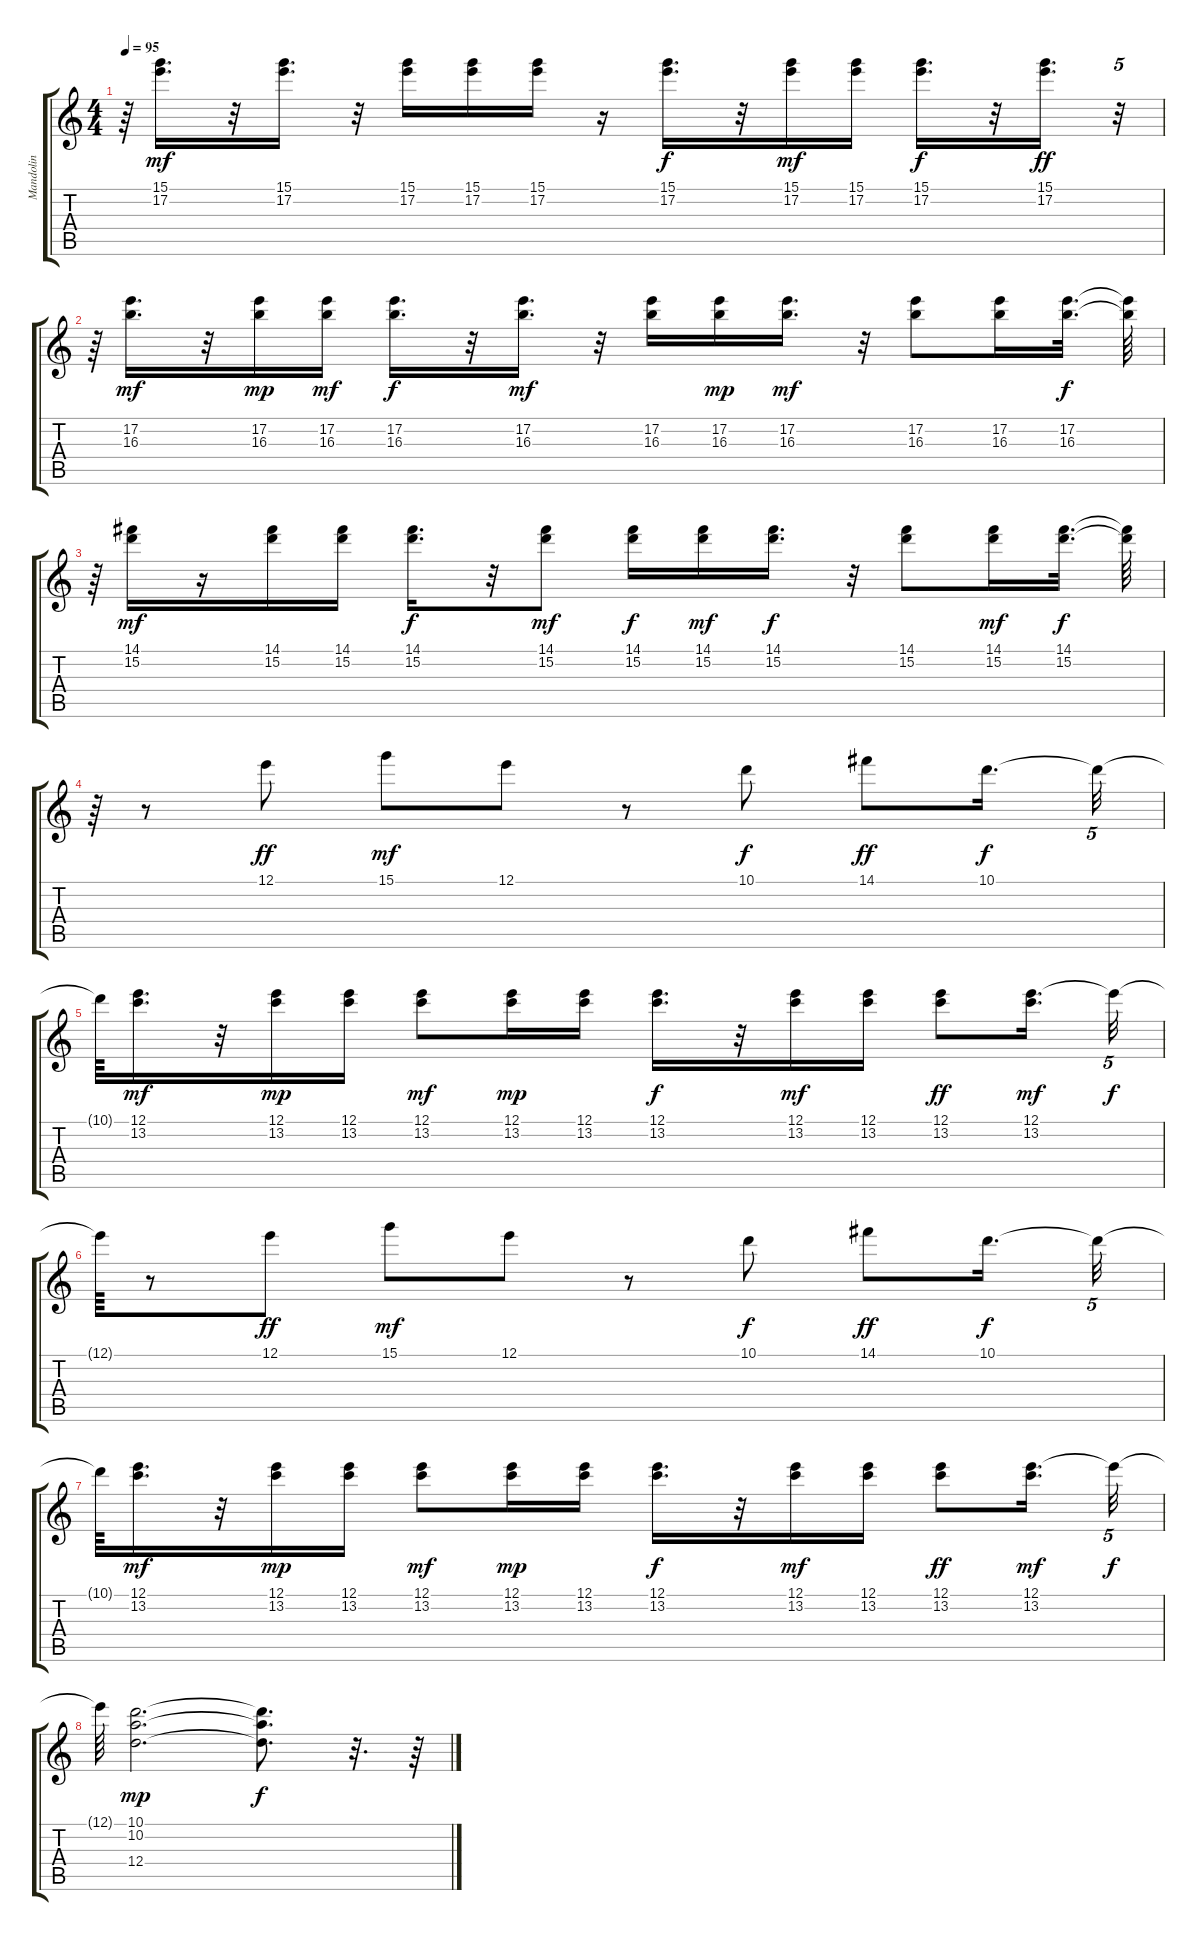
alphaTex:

\track ("Mandolin" "Mandolin") {instrument acousticguitarsteel}
\staff {score tabs}
\tuning (E4 B3 G3 D3 A2 E2) {hide}
\ts (4 4)
\tempo 95
\clef g2
\ks c
r.64{dy f} (15.1 17.2).16{d dy mf} r.32 (15.1 17.2).16{d} r.32 (15.1 17.2).16 (15.1 17.2).16 (15.1 17.2).16 r.16 (15.1 17.2).16{d dy f} r.32 (15.1 17.2).16{dy mf} (15.1 17.2).16 (15.1 17.2).16{d dy f} r.32 (15.1 17.2).16{d dy ff} r.32{tu (5 4)} |
r.64 (17.2 16.3).16{d dy mf} r.32 (17.2 16.3).16{dy mp} (17.2 16.3).16{dy mf} (17.2 16.3).16{d dy f} r.32 (17.2 16.3).16{d dy mf} r.32 (17.2 16.3).16 (17.2 16.3).16{dy mp} (17.2 16.3).16{d dy mf} r.32 (17.2 16.3).8 (17.2 16.3).16 (17.2 16.3).32{d dy f} (17.2{t} 16.3{t}).64 |
r.64 (14.1 15.2).16{dy mf} r.16 (14.1 15.2).16 (14.1 15.2).16 (14.1 15.2).16{d dy f} r.32 (14.1 15.2).8{dy mf} (14.1 15.2).16{dy f} (14.1 15.2).16{dy mf} (14.1 15.2).16{d dy f} r.32 (14.1 15.2).8 (14.1 15.2).16{dy mf} (14.1 15.2).32{d dy f} (14.1{t} 15.2{t}).64 |
r.64 r.8 12.1.8{dy ff} 15.1.8{dy mf} 12.1.8 r.8 10.1.8{dy f} 14.1.8{dy ff} 10.1.16{d dy f} 10.1{t}.32{tu (5 4)} |
10.1{t}.64 (12.1 13.2).16{d dy mf} r.32 (12.1 13.2).16{dy mp} (12.1 13.2).16 (12.1 13.2).8{dy mf} (12.1 13.2).16{dy mp} (12.1 13.2).16 (12.1 13.2).16{d dy f} r.32 (12.1 13.2).16{dy mf} (12.1 13.2).16 (12.1 13.2).8{dy ff} (12.1 13.2).16{d dy mf} 12.1{t}.32{tu (5 4) dy f} |
12.1{t}.64 r.8 12.1.8{dy ff} 15.1.8{dy mf} 12.1.8 r.8 10.1.8{dy f} 14.1.8{dy ff} 10.1.16{d dy f} 10.1{t}.32{tu (5 4)} |
10.1{t}.64 (12.1 13.2).16{d dy mf} r.32 (12.1 13.2).16{dy mp} (12.1 13.2).16 (12.1 13.2).8{dy mf} (12.1 13.2).16{dy mp} (12.1 13.2).16 (12.1 13.2).16{d dy f} r.32 (12.1 13.2).16{dy mf} (12.1 13.2).16 (12.1 13.2).8{dy ff} (12.1 13.2).16{d dy mf} 12.1{t}.32{tu (5 4) dy f} |
12.1{t}.64 (10.1 10.2 12.4).2{d dy mp} (10.1{t} 10.2{t} 12.4{t}).8{d dy f} r.32{d} r.64
